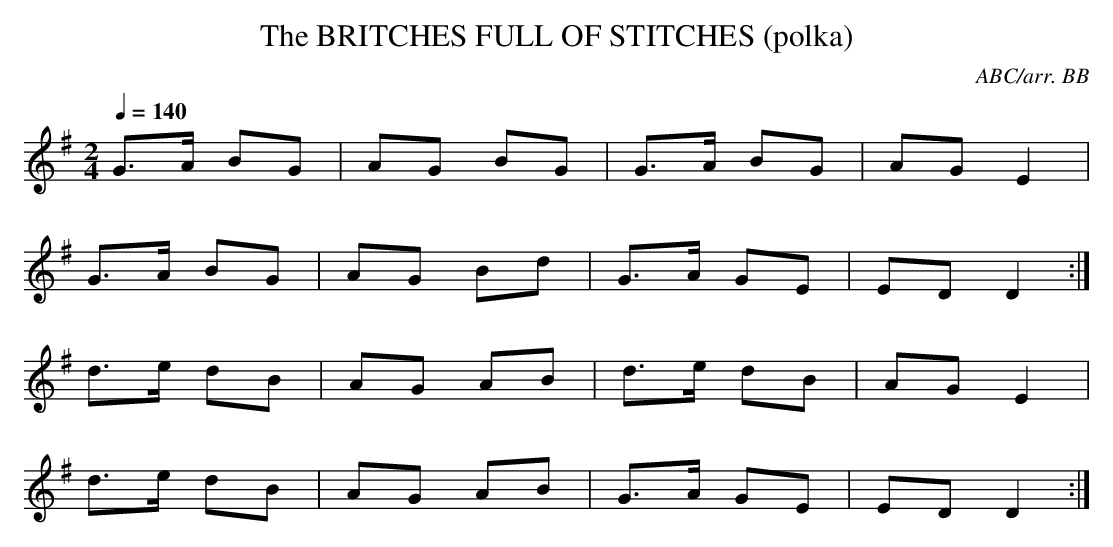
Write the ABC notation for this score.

X:1
T:BRITCHES FULL OF STITCHES (polka), The
C:ABC/arr. BB
M:2/4
L:1/8
Q:1/4=140
K:G
G>A BG|AG BG|G>A BG|AG E2|
G>A BG|AG Bd|G>A GE|ED D2 :|
d>e dB|AG AB|d>e dB|AG E2|
d>e dB|AG AB|G>A GE|ED D2 :|
